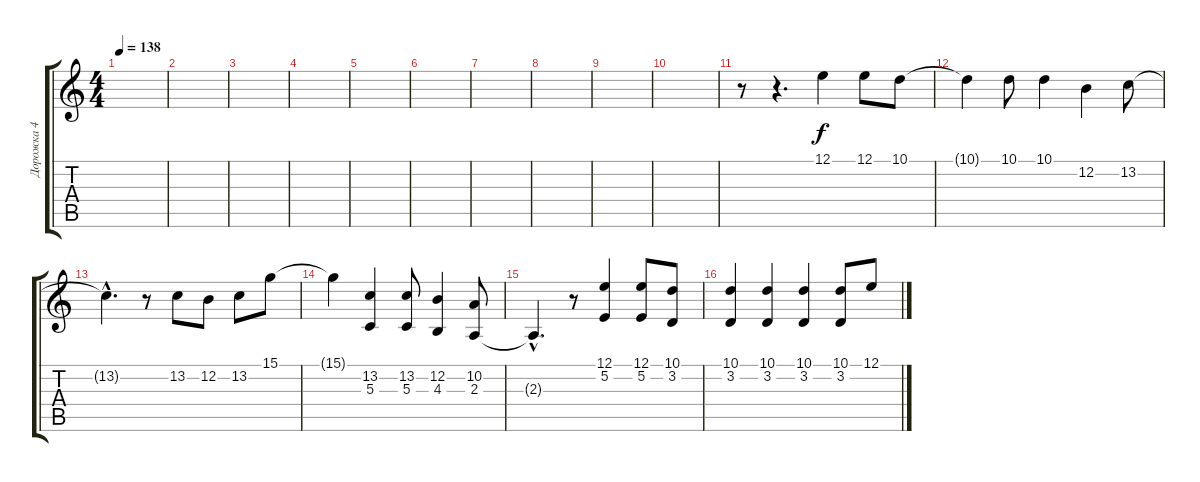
\track ("Дорожка 4" "Дорожка 4") {instrument stringensemble1}
\staff {score tabs}
\tuning (E4 B3 G3 D3 A2 E2) {hide}
\ts (4 4)
\tempo 138
\clef g2
\ks c
|
|
|
|
|
|
|
|
|
|
r.8{instrument distortionguitar} r.4{d} 12.1.4 12.1.8 10.1.8 |
10.1{t}.4 10.1.8 10.1.4 12.2.4 13.2.8 |
13.2{hac t}.4{d} r.8 13.2.8 12.2.8 13.2.8 15.1.8 |
15.1{t}.4 (13.2 5.3).4 (13.2 5.3).8 (12.2 4.3).4 (10.2 2.3).8 |
2.3{hac t}.4{d} r.8 (12.1 5.2).4 (12.1 5.2).8 (10.1 3.2).8 |
(10.1 3.2).4 (10.1 3.2).4 (10.1 3.2).4 (10.1 3.2).8 12.1.8
